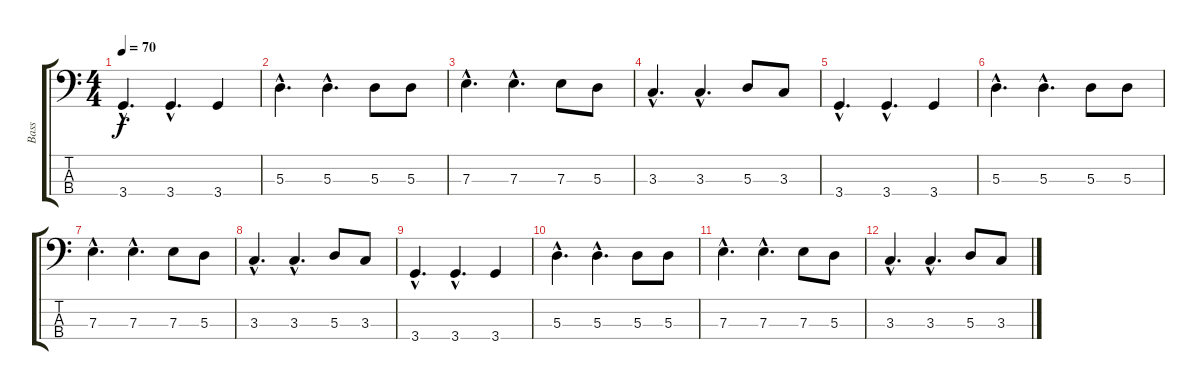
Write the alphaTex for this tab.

\track ("Bass" "Bass") {instrument acousticguitarsteel}
\staff {score tabs}
\tuning (G2 D2 A1 E1) {hide}
\ts (4 4)
\tempo 70
\clef f4
\ks c
3.4{hac}.4{d dy f} 3.4{hac}.4{d} 3.4.4 |
5.3{hac}.4{d} 5.3{hac}.4{d} 5.3.8 5.3.8 |
7.3{hac}.4{d} 7.3{hac}.4{d} 7.3.8 5.3.8 |
3.3{hac}.4{d} 3.3{hac}.4{d} 5.3.8 3.3.8 |
3.4{hac}.4{d} 3.4{hac}.4{d} 3.4.4 |
5.3{hac}.4{d} 5.3{hac}.4{d} 5.3.8 5.3.8 |
7.3{hac}.4{d} 7.3{hac}.4{d} 7.3.8 5.3.8 |
3.3{hac}.4{d} 3.3{hac}.4{d} 5.3.8 3.3.8 |
3.4{hac}.4{d} 3.4{hac}.4{d} 3.4.4 |
5.3{hac}.4{d} 5.3{hac}.4{d} 5.3.8 5.3.8 |
7.3{hac}.4{d} 7.3{hac}.4{d} 7.3.8 5.3.8 |
3.3{hac}.4{d} 3.3{hac}.4{d} 5.3.8 3.3.8
